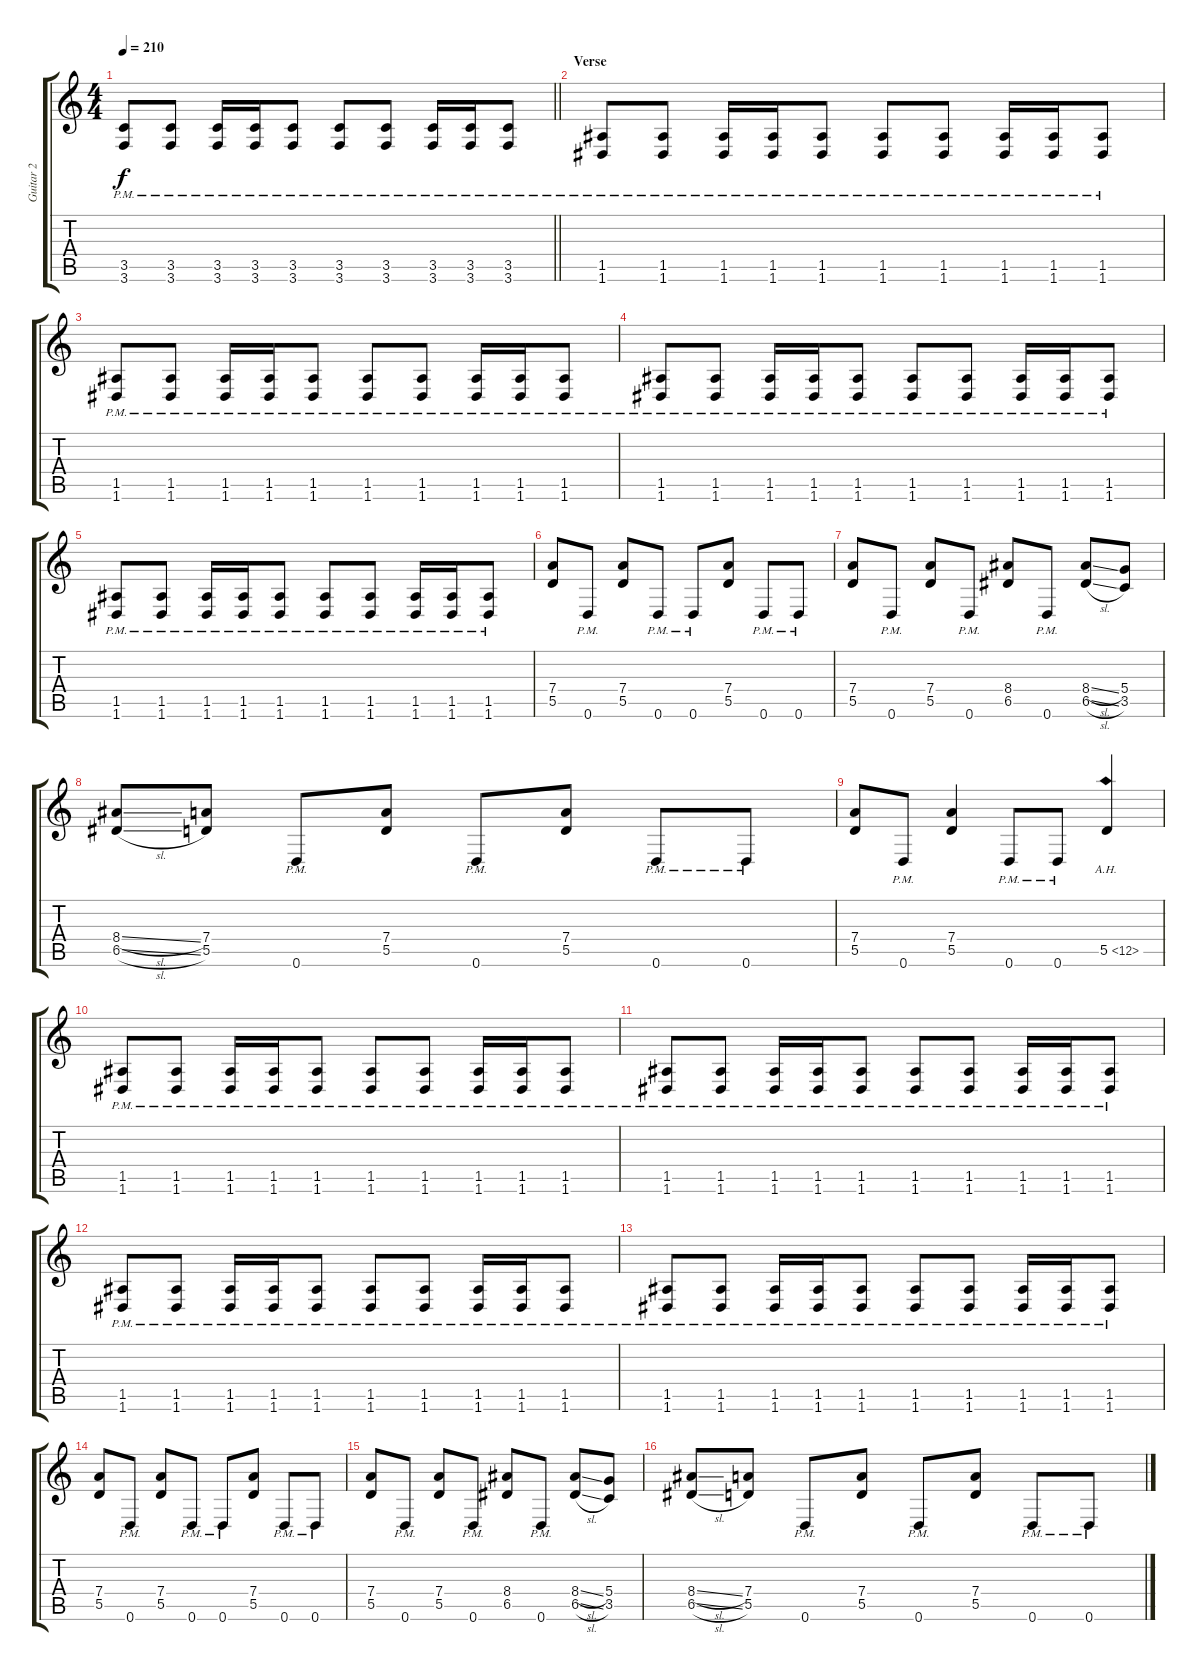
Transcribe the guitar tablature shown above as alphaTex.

\track ("Guitar 2" "Guitar 2") {instrument distortionguitar}
\staff {score tabs}
\tuning (E4 B3 G3 D3 A2 D2) {hide}
\ts (4 4)
\tempo 210
\clef g2
\barLineRight lightlight
\ks c
(3.5{pm} 3.6{pm}).8{dy f} (3.5{pm} 3.6{pm}).8 (3.5{pm} 3.6{pm}).16 (3.5{pm} 3.6{pm}).16 (3.5{pm} 3.6{pm}).8 (3.5{pm} 3.6{pm}).8 (3.5{pm} 3.6{pm}).8 (3.5{pm} 3.6{pm}).16 (3.5{pm} 3.6{pm}).16 (3.5{pm} 3.6{pm}).8 |
\section ("" "Verse")
(1.5{pm} 1.6{pm}).8 (1.5{pm} 1.6{pm}).8 (1.5{pm} 1.6{pm}).16 (1.5{pm} 1.6{pm}).16 (1.5{pm} 1.6{pm}).8 (1.5{pm} 1.6{pm}).8 (1.5{pm} 1.6{pm}).8 (1.5{pm} 1.6{pm}).16 (1.5{pm} 1.6{pm}).16 (1.5{pm} 1.6{pm}).8 |
(1.5{pm} 1.6{pm}).8 (1.5{pm} 1.6{pm}).8 (1.5{pm} 1.6{pm}).16 (1.5{pm} 1.6{pm}).16 (1.5{pm} 1.6{pm}).8 (1.5{pm} 1.6{pm}).8 (1.5{pm} 1.6{pm}).8 (1.5{pm} 1.6{pm}).16 (1.5{pm} 1.6{pm}).16 (1.5{pm} 1.6{pm}).8 |
(1.5{pm} 1.6{pm}).8 (1.5{pm} 1.6{pm}).8 (1.5{pm} 1.6{pm}).16 (1.5{pm} 1.6{pm}).16 (1.5{pm} 1.6{pm}).8 (1.5{pm} 1.6{pm}).8 (1.5{pm} 1.6{pm}).8 (1.5{pm} 1.6{pm}).16 (1.5{pm} 1.6{pm}).16 (1.5{pm} 1.6{pm}).8 |
(1.5{pm} 1.6{pm}).8 (1.5{pm} 1.6{pm}).8 (1.5{pm} 1.6{pm}).16 (1.5{pm} 1.6{pm}).16 (1.5{pm} 1.6{pm}).8 (1.5{pm} 1.6{pm}).8 (1.5{pm} 1.6{pm}).8 (1.5{pm} 1.6{pm}).16 (1.5{pm} 1.6{pm}).16 (1.5{pm} 1.6{pm}).8 |
(7.4 5.5).8 0.6{pm}.8 (7.4 5.5).8 0.6{pm}.8 0.6{pm}.8 (7.4 5.5).8 0.6{pm}.8 0.6{pm}.8 |
(7.4 5.5).8 0.6{pm}.8 (7.4 5.5).8 0.6{pm}.8 (8.4 6.5).8 0.6{pm}.8 (8.4{sl} 6.5{sl}).8 (5.4 3.5).8 |
(8.4{sl} 6.5{sl}).8 (7.4 5.5).8 0.6{pm}.8 (7.4 5.5).8 0.6{pm}.8 (7.4 5.5).8 0.6{pm}.8 0.6{pm}.8 |
(7.4 5.5).8 0.6{pm}.8 (7.4 5.5).4 0.6{pm}.8 0.6{pm}.8 5.5{ah 7}.4{instrument guitarharmonics} |
(1.5{pm} 1.6{pm}).8{instrument distortionguitar} (1.5{pm} 1.6{pm}).8 (1.5{pm} 1.6{pm}).16 (1.5{pm} 1.6{pm}).16 (1.5{pm} 1.6{pm}).8 (1.5{pm} 1.6{pm}).8 (1.5{pm} 1.6{pm}).8 (1.5{pm} 1.6{pm}).16 (1.5{pm} 1.6{pm}).16 (1.5{pm} 1.6{pm}).8 |
(1.5{pm} 1.6{pm}).8 (1.5{pm} 1.6{pm}).8 (1.5{pm} 1.6{pm}).16 (1.5{pm} 1.6{pm}).16 (1.5{pm} 1.6{pm}).8 (1.5{pm} 1.6{pm}).8 (1.5{pm} 1.6{pm}).8 (1.5{pm} 1.6{pm}).16 (1.5{pm} 1.6{pm}).16 (1.5{pm} 1.6{pm}).8 |
(1.5{pm} 1.6{pm}).8 (1.5{pm} 1.6{pm}).8 (1.5{pm} 1.6{pm}).16 (1.5{pm} 1.6{pm}).16 (1.5{pm} 1.6{pm}).8 (1.5{pm} 1.6{pm}).8 (1.5{pm} 1.6{pm}).8 (1.5{pm} 1.6{pm}).16 (1.5{pm} 1.6{pm}).16 (1.5{pm} 1.6{pm}).8 |
(1.5{pm} 1.6{pm}).8 (1.5{pm} 1.6{pm}).8 (1.5{pm} 1.6{pm}).16 (1.5{pm} 1.6{pm}).16 (1.5{pm} 1.6{pm}).8 (1.5{pm} 1.6{pm}).8 (1.5{pm} 1.6{pm}).8 (1.5{pm} 1.6{pm}).16 (1.5{pm} 1.6{pm}).16 (1.5{pm} 1.6{pm}).8 |
(7.4 5.5).8 0.6{pm}.8 (7.4 5.5).8 0.6{pm}.8 0.6{pm}.8 (7.4 5.5).8 0.6{pm}.8 0.6{pm}.8 |
(7.4 5.5).8 0.6{pm}.8 (7.4 5.5).8 0.6{pm}.8 (8.4 6.5).8 0.6{pm}.8 (8.4{sl} 6.5{sl}).8 (5.4 3.5).8 |
(8.4{sl} 6.5{sl}).8 (7.4 5.5).8 0.6{pm}.8 (7.4 5.5).8 0.6{pm}.8 (7.4 5.5).8 0.6{pm}.8 0.6{pm}.8
